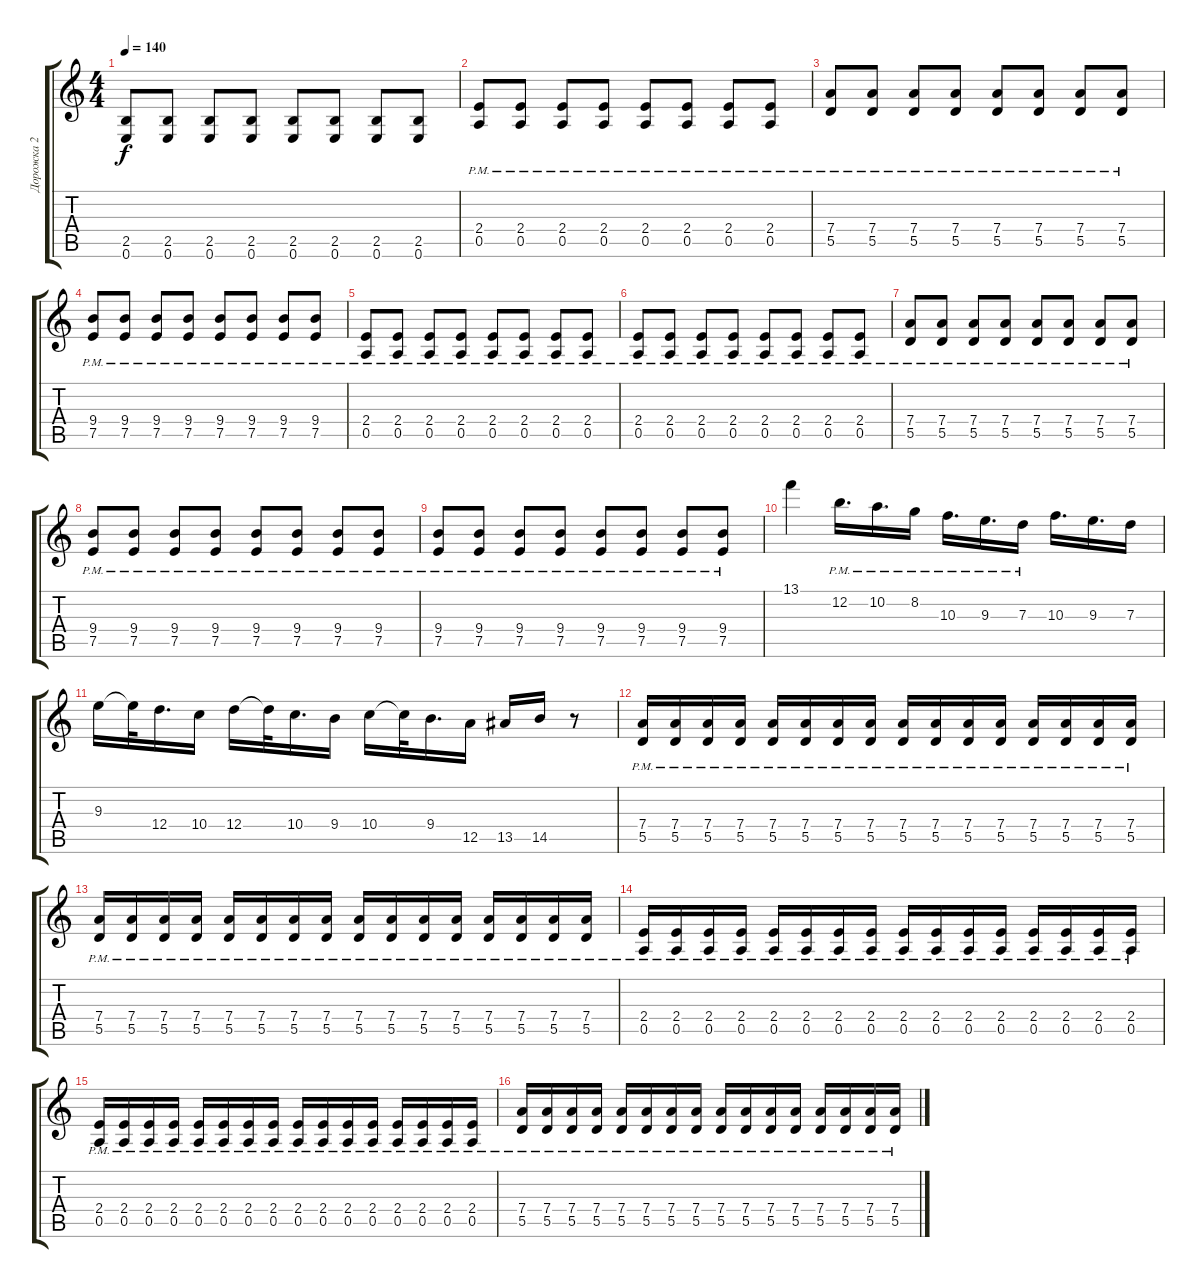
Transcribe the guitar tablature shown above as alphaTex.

\track ("Дорожка 2" "Дорожка 2") {instrument distortionguitar}
\staff {score tabs}
\tuning (E4 B3 G3 D3 A2 E2) {hide}
\ts (4 4)
\tempo 140
\clef g2
\ks c
(2.5 0.6).8{dy f} (2.5 0.6).8 (2.5 0.6).8 (2.5 0.6).8 (2.5 0.6).8 (2.5 0.6).8 (2.5 0.6).8 (2.5 0.6).8 |
(2.4{pm} 0.5{pm}).8 (2.4{pm} 0.5{pm}).8 (2.4{pm} 0.5{pm}).8 (2.4{pm} 0.5{pm}).8 (2.4{pm} 0.5{pm}).8 (2.4{pm} 0.5{pm}).8 (2.4{pm} 0.5{pm}).8 (2.4{pm} 0.5{pm}).8 |
(7.4{pm} 5.5{pm}).8 (7.4{pm} 5.5{pm}).8 (7.4{pm} 5.5{pm}).8 (7.4{pm} 5.5{pm}).8 (7.4{pm} 5.5{pm}).8 (7.4{pm} 5.5{pm}).8 (7.4{pm} 5.5{pm}).8 (7.4{pm} 5.5{pm}).8 |
(9.4{pm} 7.5{pm}).8 (9.4{pm} 7.5{pm}).8 (9.4{pm} 7.5{pm}).8 (9.4{pm} 7.5{pm}).8 (9.4{pm} 7.5{pm}).8 (9.4{pm} 7.5{pm}).8 (9.4{pm} 7.5{pm}).8 (9.4{pm} 7.5{pm}).8 |
(2.4{pm} 0.5{pm}).8 (2.4{pm} 0.5{pm}).8 (2.4{pm} 0.5{pm}).8 (2.4{pm} 0.5{pm}).8 (2.4{pm} 0.5{pm}).8 (2.4{pm} 0.5{pm}).8 (2.4{pm} 0.5{pm}).8 (2.4{pm} 0.5{pm}).8 |
(2.4{pm} 0.5{pm}).8 (2.4{pm} 0.5{pm}).8 (2.4{pm} 0.5{pm}).8 (2.4{pm} 0.5{pm}).8 (2.4{pm} 0.5{pm}).8 (2.4{pm} 0.5{pm}).8 (2.4{pm} 0.5{pm}).8 (2.4{pm} 0.5{pm}).8 |
(7.4{pm} 5.5{pm}).8 (7.4{pm} 5.5{pm}).8 (7.4{pm} 5.5{pm}).8 (7.4{pm} 5.5{pm}).8 (7.4{pm} 5.5{pm}).8 (7.4{pm} 5.5{pm}).8 (7.4{pm} 5.5{pm}).8 (7.4{pm} 5.5{pm}).8 |
(9.4{pm} 7.5{pm}).8 (9.4{pm} 7.5{pm}).8 (9.4{pm} 7.5{pm}).8 (9.4{pm} 7.5{pm}).8 (9.4{pm} 7.5{pm}).8 (9.4{pm} 7.5{pm}).8 (9.4{pm} 7.5{pm}).8 (9.4{pm} 7.5{pm}).8 |
(9.4{pm} 7.5{pm}).8 (9.4{pm} 7.5{pm}).8 (9.4{pm} 7.5{pm}).8 (9.4{pm} 7.5{pm}).8 (9.4{pm} 7.5{pm}).8 (9.4{pm} 7.5{pm}).8 (9.4{pm} 7.5{pm}).8 (9.4{pm} 7.5{pm}).8 |
13.1.4 12.2{pm}.16{d} 10.2{pm}.16{d} 8.2{pm}.16 10.3{pm}.16{d} 9.3{pm}.16{d} 7.3{pm}.16 10.3.16{d} 9.3.16{d} 7.3.16 |
9.3.16 9.3{t}.32 12.4.16{d} 10.4.16 12.4.16 12.4{t}.32 10.4.16{d} 9.4.16 10.4.16 10.4{t}.32 9.4.16{d} 12.5.16 13.5.16 14.5.16 r.8 |
(7.4{pm} 5.5{pm}).16 (7.4{pm} 5.5{pm}).16 (7.4{pm} 5.5{pm}).16 (7.4{pm} 5.5{pm}).16 (7.4{pm} 5.5{pm}).16 (7.4{pm} 5.5{pm}).16 (7.4{pm} 5.5{pm}).16 (7.4{pm} 5.5{pm}).16 (7.4{pm} 5.5{pm}).16 (7.4{pm} 5.5{pm}).16 (7.4{pm} 5.5{pm}).16 (7.4{pm} 5.5{pm}).16 (7.4{pm} 5.5{pm}).16 (7.4{pm} 5.5{pm}).16 (7.4{pm} 5.5{pm}).16 (7.4{pm} 5.5{pm}).16 |
(7.4{pm} 5.5{pm}).16 (7.4{pm} 5.5{pm}).16 (7.4{pm} 5.5{pm}).16 (7.4{pm} 5.5{pm}).16 (7.4{pm} 5.5{pm}).16 (7.4{pm} 5.5{pm}).16 (7.4{pm} 5.5{pm}).16 (7.4{pm} 5.5{pm}).16 (7.4{pm} 5.5{pm}).16 (7.4{pm} 5.5{pm}).16 (7.4{pm} 5.5{pm}).16 (7.4{pm} 5.5{pm}).16 (7.4{pm} 5.5{pm}).16 (7.4{pm} 5.5{pm}).16 (7.4{pm} 5.5{pm}).16 (7.4{pm} 5.5{pm}).16 |
(2.4{pm} 0.5{pm}).16 (2.4{pm} 0.5{pm}).16 (2.4{pm} 0.5{pm}).16 (2.4{pm} 0.5{pm}).16 (2.4{pm} 0.5{pm}).16 (2.4{pm} 0.5{pm}).16 (2.4{pm} 0.5{pm}).16 (2.4{pm} 0.5{pm}).16 (2.4{pm} 0.5{pm}).16 (2.4{pm} 0.5{pm}).16 (2.4{pm} 0.5{pm}).16 (2.4{pm} 0.5{pm}).16 (2.4{pm} 0.5{pm}).16 (2.4{pm} 0.5{pm}).16 (2.4{pm} 0.5{pm}).16 (2.4{pm} 0.5{pm}).16 |
(2.4{pm} 0.5{pm}).16 (2.4{pm} 0.5{pm}).16 (2.4{pm} 0.5{pm}).16 (2.4{pm} 0.5{pm}).16 (2.4{pm} 0.5{pm}).16 (2.4{pm} 0.5{pm}).16 (2.4{pm} 0.5{pm}).16 (2.4{pm} 0.5{pm}).16 (2.4{pm} 0.5{pm}).16 (2.4{pm} 0.5{pm}).16 (2.4{pm} 0.5{pm}).16 (2.4{pm} 0.5{pm}).16 (2.4{pm} 0.5{pm}).16 (2.4{pm} 0.5{pm}).16 (2.4{pm} 0.5{pm}).16 (2.4{pm} 0.5{pm}).16 |
(7.4{pm} 5.5{pm}).16 (7.4{pm} 5.5{pm}).16 (7.4{pm} 5.5{pm}).16 (7.4{pm} 5.5{pm}).16 (7.4{pm} 5.5{pm}).16 (7.4{pm} 5.5{pm}).16 (7.4{pm} 5.5{pm}).16 (7.4{pm} 5.5{pm}).16 (7.4{pm} 5.5{pm}).16 (7.4{pm} 5.5{pm}).16 (7.4{pm} 5.5{pm}).16 (7.4{pm} 5.5{pm}).16 (7.4{pm} 5.5{pm}).16 (7.4{pm} 5.5{pm}).16 (7.4{pm} 5.5{pm}).16 (7.4{pm} 5.5{pm}).16
